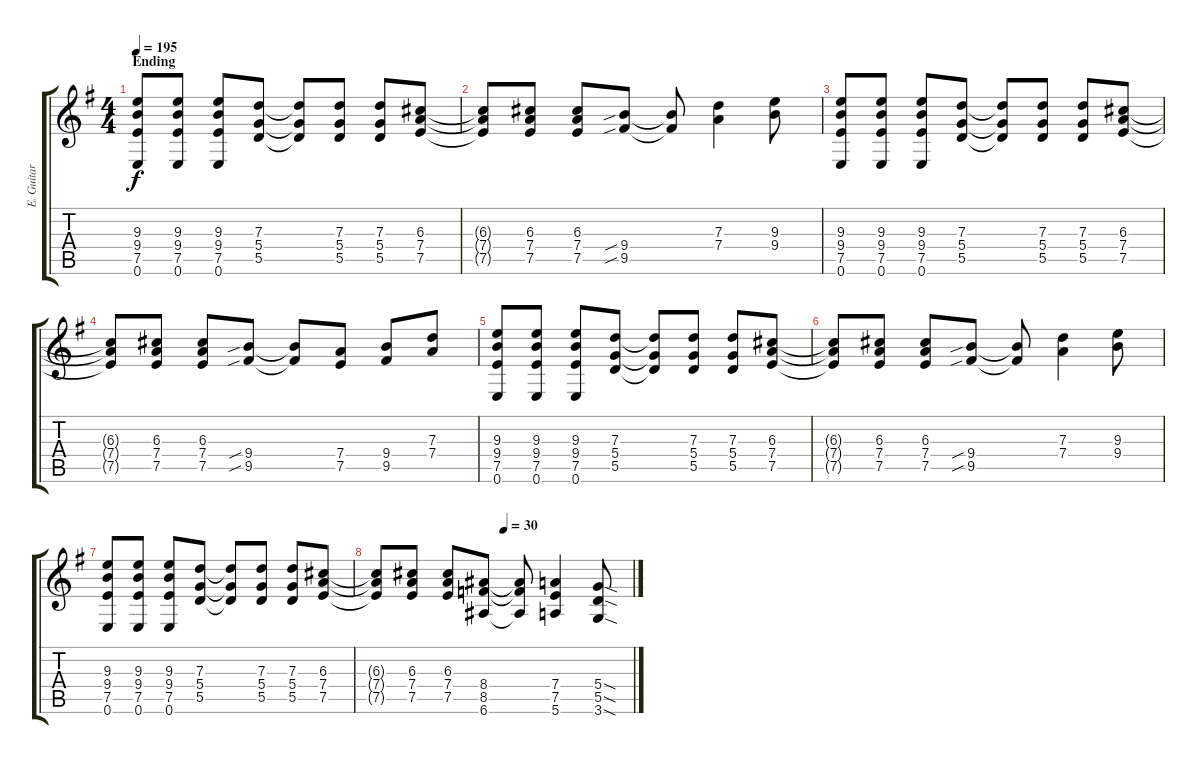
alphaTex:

\track ("E. Guitar I" "E. Guitar ") {instrument overdrivenguitar}
\staff {score tabs}
\tuning (E4 B3 G3 D3 A2 E2) {hide}
\ts (4 4)
\section ("" "Ending")
\tempo 195
\clef g2
\ks g
(9.3 9.4 7.5 0.6).8{dy f} (9.3 9.4 7.5 0.6).8 (9.3 9.4 7.5 0.6).8 (7.3 5.4 5.5).8 (7.3{t} 5.4{t} 5.5{t}).8 (7.3 5.4 5.5).8 (7.3 5.4 5.5).8 (6.3 7.4 7.5).8 |
(6.3{t} 7.4{t} 7.5{t}).8 (6.3 7.4 7.5).8 (6.3 7.4 7.5).8 (9.4{sib} 9.5{sib}).8 (9.4{t} 9.5{t}).8 (7.3 7.4).4 (9.3 9.4).8 |
(9.3 9.4 7.5 0.6).8 (9.3 9.4 7.5 0.6).8 (9.3 9.4 7.5 0.6).8 (7.3 5.4 5.5).8 (7.3{t} 5.4{t} 5.5{t}).8 (7.3 5.4 5.5).8 (7.3 5.4 5.5).8 (6.3 7.4 7.5).8 |
(6.3{t} 7.4{t} 7.5{t}).8 (6.3 7.4 7.5).8 (6.3 7.4 7.5).8 (9.4{sib} 9.5{sib}).8 (9.4{t} 9.5{t}).8 (7.4 7.5).8 (9.4 9.5).8 (7.3 7.4).8 |
(9.3 9.4 7.5 0.6).8 (9.3 9.4 7.5 0.6).8 (9.3 9.4 7.5 0.6).8 (7.3 5.4 5.5).8 (7.3{t} 5.4{t} 5.5{t}).8 (7.3 5.4 5.5).8 (7.3 5.4 5.5).8 (6.3 7.4 7.5).8 |
(6.3{t} 7.4{t} 7.5{t}).8 (6.3 7.4 7.5).8 (6.3 7.4 7.5).8 (9.4{sib} 9.5{sib}).8 (9.4{t} 9.5{t}).8 (7.3 7.4).4 (9.3 9.4).8 |
(9.3 9.4 7.5 0.6).8 (9.3 9.4 7.5 0.6).8 (9.3 9.4 7.5 0.6).8 (7.3 5.4 5.5).8 (7.3{t} 5.4{t} 5.5{t}).8 (7.3 5.4 5.5).8 (7.3 5.4 5.5).8 (6.3 7.4 7.5).8 |
\tempo (30 0.5)
(6.3{t} 7.4{t} 7.5{t}).8 (6.3 7.4 7.5).8 (6.3 7.4 7.5).8 (8.4 8.5 6.6).8 (8.4{t} 8.5{t} 6.6{t}).8 (7.4 7.5 5.6).4 (5.4{sod} 5.5{sod} 3.6{sod}).8
